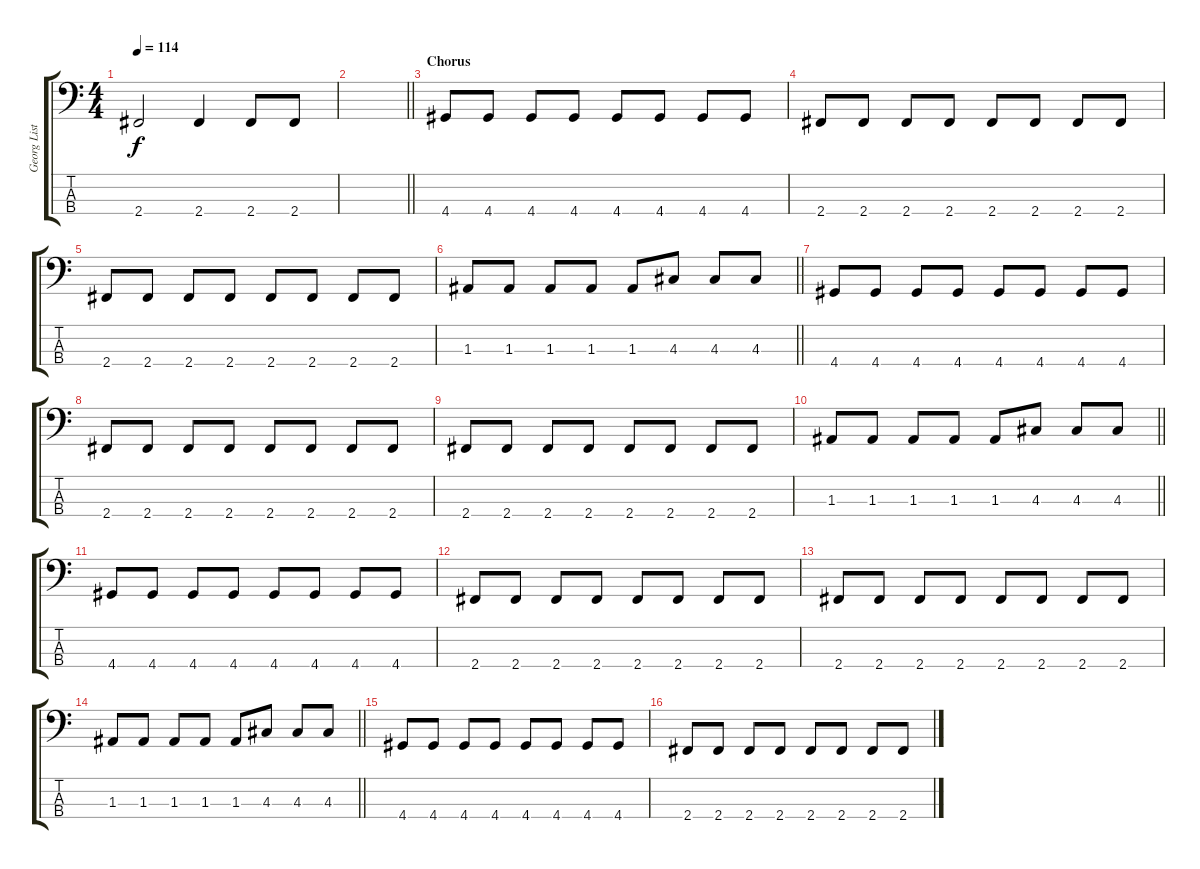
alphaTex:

\track ("Georg Listing" "Georg List") {instrument electricbassfinger}
\staff {score tabs}
\tuning (G2 D2 A1 E1) {hide}
\ts (4 4)
\tempo 114
\clef f4
\ks c
2.4.2{dy f} 2.4.4 2.4.8 2.4.8 |
\barLineRight lightlight
|
\section ("" "Chorus")
4.4.8 4.4.8 4.4.8 4.4.8 4.4.8 4.4.8 4.4.8 4.4.8 |
2.4.8 2.4.8 2.4.8 2.4.8 2.4.8 2.4.8 2.4.8 2.4.8 |
2.4.8 2.4.8 2.4.8 2.4.8 2.4.8 2.4.8 2.4.8 2.4.8 |
\barLineRight lightlight
1.3.8 1.3.8 1.3.8 1.3.8 1.3.8 4.3.8 4.3.8 4.3.8 |
4.4.8 4.4.8 4.4.8 4.4.8 4.4.8 4.4.8 4.4.8 4.4.8 |
2.4.8 2.4.8 2.4.8 2.4.8 2.4.8 2.4.8 2.4.8 2.4.8 |
2.4.8 2.4.8 2.4.8 2.4.8 2.4.8 2.4.8 2.4.8 2.4.8 |
\barLineRight lightlight
1.3.8 1.3.8 1.3.8 1.3.8 1.3.8 4.3.8 4.3.8 4.3.8 |
4.4.8 4.4.8 4.4.8 4.4.8 4.4.8 4.4.8 4.4.8 4.4.8 |
2.4.8 2.4.8 2.4.8 2.4.8 2.4.8 2.4.8 2.4.8 2.4.8 |
2.4.8 2.4.8 2.4.8 2.4.8 2.4.8 2.4.8 2.4.8 2.4.8 |
\barLineRight lightlight
1.3.8 1.3.8 1.3.8 1.3.8 1.3.8 4.3.8 4.3.8 4.3.8 |
4.4.8 4.4.8 4.4.8 4.4.8 4.4.8 4.4.8 4.4.8 4.4.8 |
2.4.8 2.4.8 2.4.8 2.4.8 2.4.8 2.4.8 2.4.8 2.4.8
